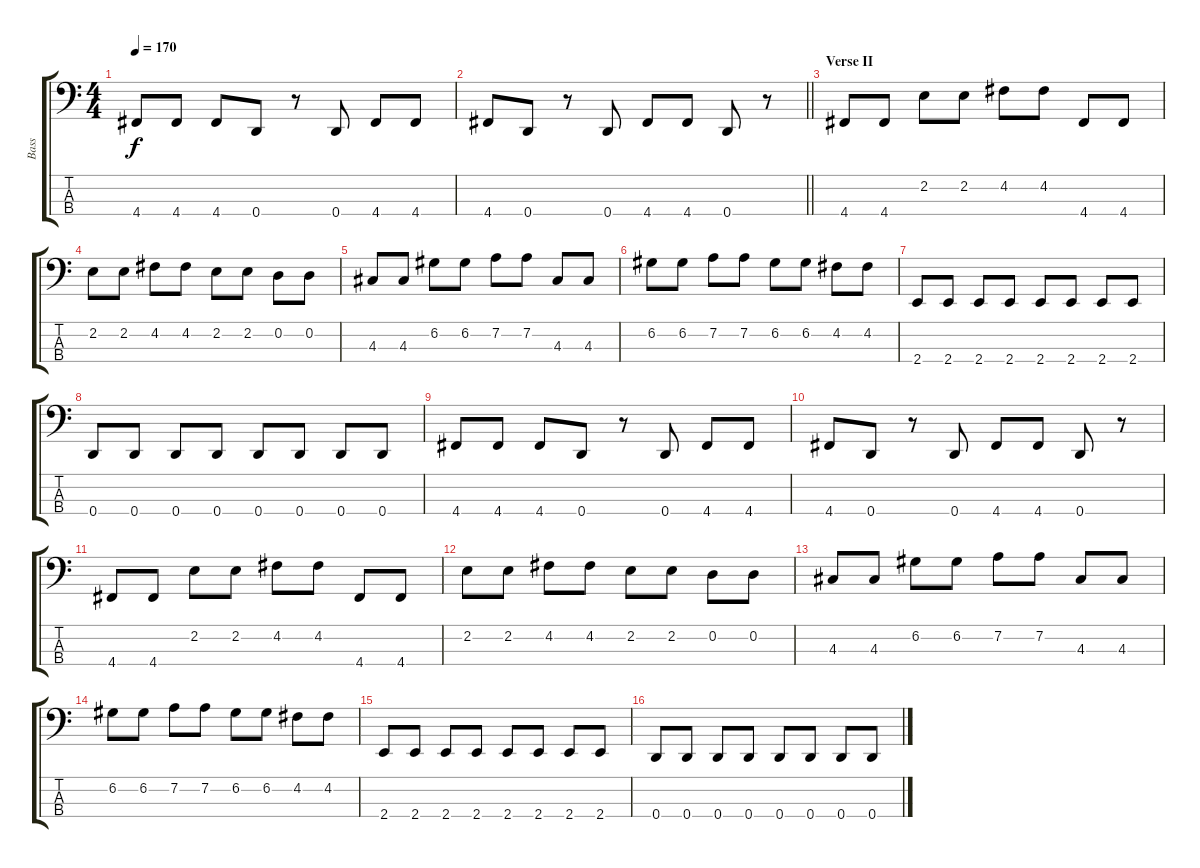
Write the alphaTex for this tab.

\track ("Bass" "Bass") {instrument electricbassfinger}
\staff {score tabs}
\tuning (G2 D2 A1 D1) {hide}
\ts (4 4)
\tempo 170
\clef f4
\ks c
4.4.8{dy f} 4.4.8 4.4.8 0.4.8 r.8 0.4.8 4.4.8 4.4.8 |
\barLineRight lightlight
4.4.8 0.4.8 r.8 0.4.8 4.4.8 4.4.8 0.4.8 r.8 |
\section ("" "Verse II")
4.4.8 4.4.8 2.2.8 2.2.8 4.2.8 4.2.8 4.4.8 4.4.8 |
2.2.8 2.2.8 4.2.8 4.2.8 2.2.8 2.2.8 0.2.8 0.2.8 |
4.3.8 4.3.8 6.2.8 6.2.8 7.2.8 7.2.8 4.3.8 4.3.8 |
6.2.8 6.2.8 7.2.8 7.2.8 6.2.8 6.2.8 4.2.8 4.2.8 |
2.4.8 2.4.8 2.4.8 2.4.8 2.4.8 2.4.8 2.4.8 2.4.8 |
0.4.8 0.4.8 0.4.8 0.4.8 0.4.8 0.4.8 0.4.8 0.4.8 |
4.4.8 4.4.8 4.4.8 0.4.8 r.8 0.4.8 4.4.8 4.4.8 |
4.4.8 0.4.8 r.8 0.4.8 4.4.8 4.4.8 0.4.8 r.8 |
4.4.8 4.4.8 2.2.8 2.2.8 4.2.8 4.2.8 4.4.8 4.4.8 |
2.2.8 2.2.8 4.2.8 4.2.8 2.2.8 2.2.8 0.2.8 0.2.8 |
4.3.8 4.3.8 6.2.8 6.2.8 7.2.8 7.2.8 4.3.8 4.3.8 |
6.2.8 6.2.8 7.2.8 7.2.8 6.2.8 6.2.8 4.2.8 4.2.8 |
2.4.8 2.4.8 2.4.8 2.4.8 2.4.8 2.4.8 2.4.8 2.4.8 |
0.4.8 0.4.8 0.4.8 0.4.8 0.4.8 0.4.8 0.4.8 0.4.8
